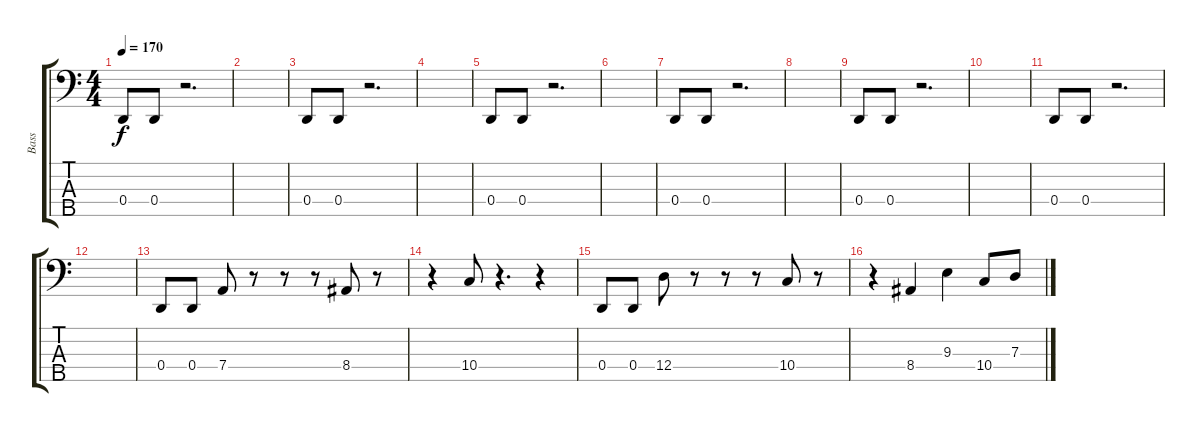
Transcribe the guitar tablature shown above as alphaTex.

\track ("Bass" "Bass") {instrument electricbassfinger}
\staff {score tabs}
\tuning (F2 C2 G1 D1 A0) {hide}
\ts (4 4)
\tempo 170
\clef f4
\ks c
0.4.8{dy f instrument electricbassfinger} 0.4.8 r.2{d} |
|
0.4.8 0.4.8 r.2{d} |
|
0.4.8 0.4.8 r.2{d} |
|
0.4.8 0.4.8 r.2{d} |
|
0.4.8 0.4.8 r.2{d} |
|
0.4.8 0.4.8 r.2{d} |
|
0.4.8 0.4.8 7.4.8 r.8 r.8 r.8 8.4.8 r.8 |
r.4 10.4.8 r.4{d} r.4 |
0.4.8 0.4.8 12.4.8 r.8 r.8 r.8 10.4.8 r.8 |
r.4 8.4.4 9.3.4 10.4.8 7.3.8
